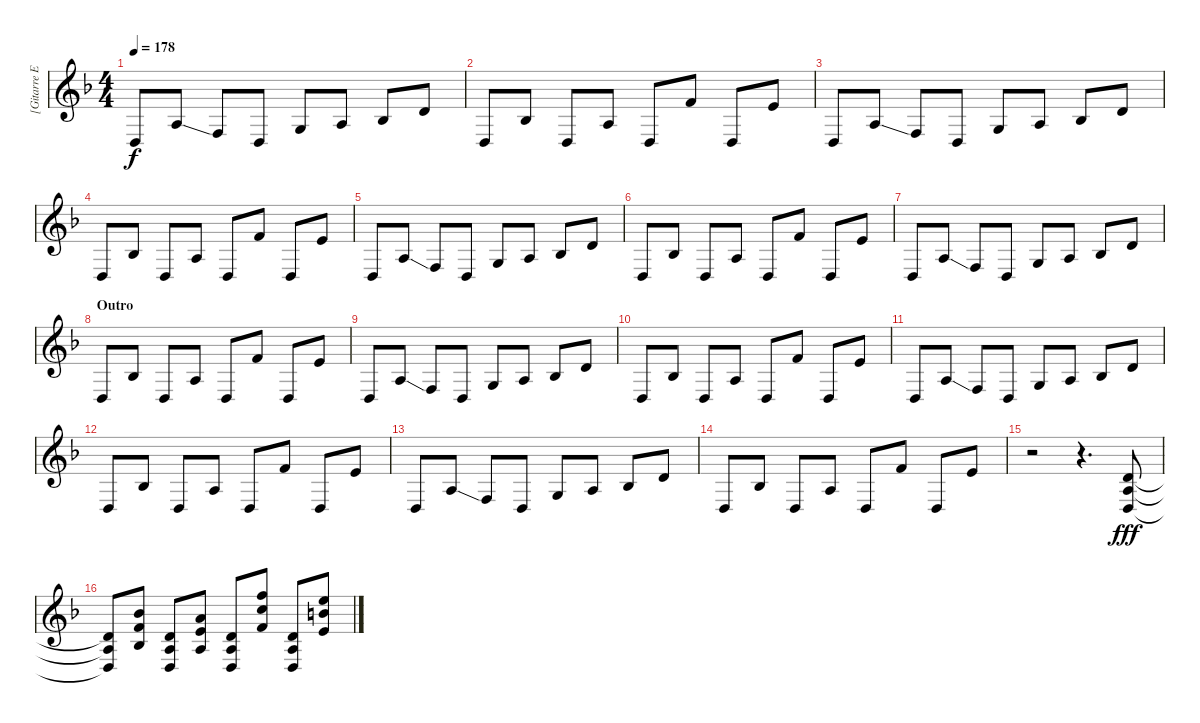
\track ("[Gitarre Effekt]" "[Gitarre E") {instrument distortionguitar}
\staff {score}
\tuning (E4 B3 G3 D3 A2 D2) {hide}
\ts (4 4)
\tempo 178
\clef g2
\ks dminor
0.6.8{dy f} 7.6{ss}.8 3.6.8 0.6.8 5.6.8 7.6.8 8.6.8 5.5.8 |
0.6.8 8.6.8 0.6.8 7.6.8 0.6.8 8.5.8 0.6.8 7.5.8 |
0.6.8 7.6{ss}.8 3.6.8 0.6.8 5.6.8 7.6.8 8.6.8 5.5.8 |
0.6.8 8.6.8 0.6.8 7.6.8 0.6.8 8.5.8 0.6.8 7.5.8 |
0.6.8 7.6{ss}.8 3.6.8 0.6.8 5.6.8 7.6.8 8.6.8 5.5.8 |
0.6.8 8.6.8 0.6.8 7.6.8 0.6.8 8.5.8 0.6.8 7.5.8 |
0.6.8 7.6{ss}.8 3.6.8 0.6.8 5.6.8 7.6.8 8.6.8 5.5.8 |
\section ("" "Outro")
0.6.8 8.6.8 0.6.8 7.6.8 0.6.8 8.5.8 0.6.8 7.5.8 |
0.6.8 7.6{ss}.8 3.6.8 0.6.8 5.6.8 7.6.8 8.6.8 5.5.8 |
0.6.8 8.6.8 0.6.8 7.6.8 0.6.8 8.5.8 0.6.8 7.5.8 |
0.6.8 7.6{ss}.8 3.6.8 0.6.8 5.6.8 7.6.8 8.6.8 5.5.8 |
0.6.8 8.6.8 0.6.8 7.6.8 0.6.8 8.5.8 0.6.8 7.5.8 |
0.6.8 7.6{ss}.8 3.6.8 0.6.8 5.6.8 7.6.8 8.6.8 5.5.8 |
0.6.8 8.6.8 0.6.8 7.6.8 0.6.8 8.5.8 0.6.8 7.5.8 |
r.2 r.4{d} (0.4 0.5 0.6).8{dy fff volume 14 instrument overdrivenguitar} |
(0.4{t} 0.5{t} 0.6{t}).8 (8.4 8.5 8.6).8{volume 14 instrument overdrivenguitar} (0.4 0.5 0.6).8 (7.4 7.5 7.6).8 (0.4 0.5 0.6).8 (10.3 10.4 8.5).8 (0.4 0.5 0.6).8 (9.3 9.4 7.5).8
